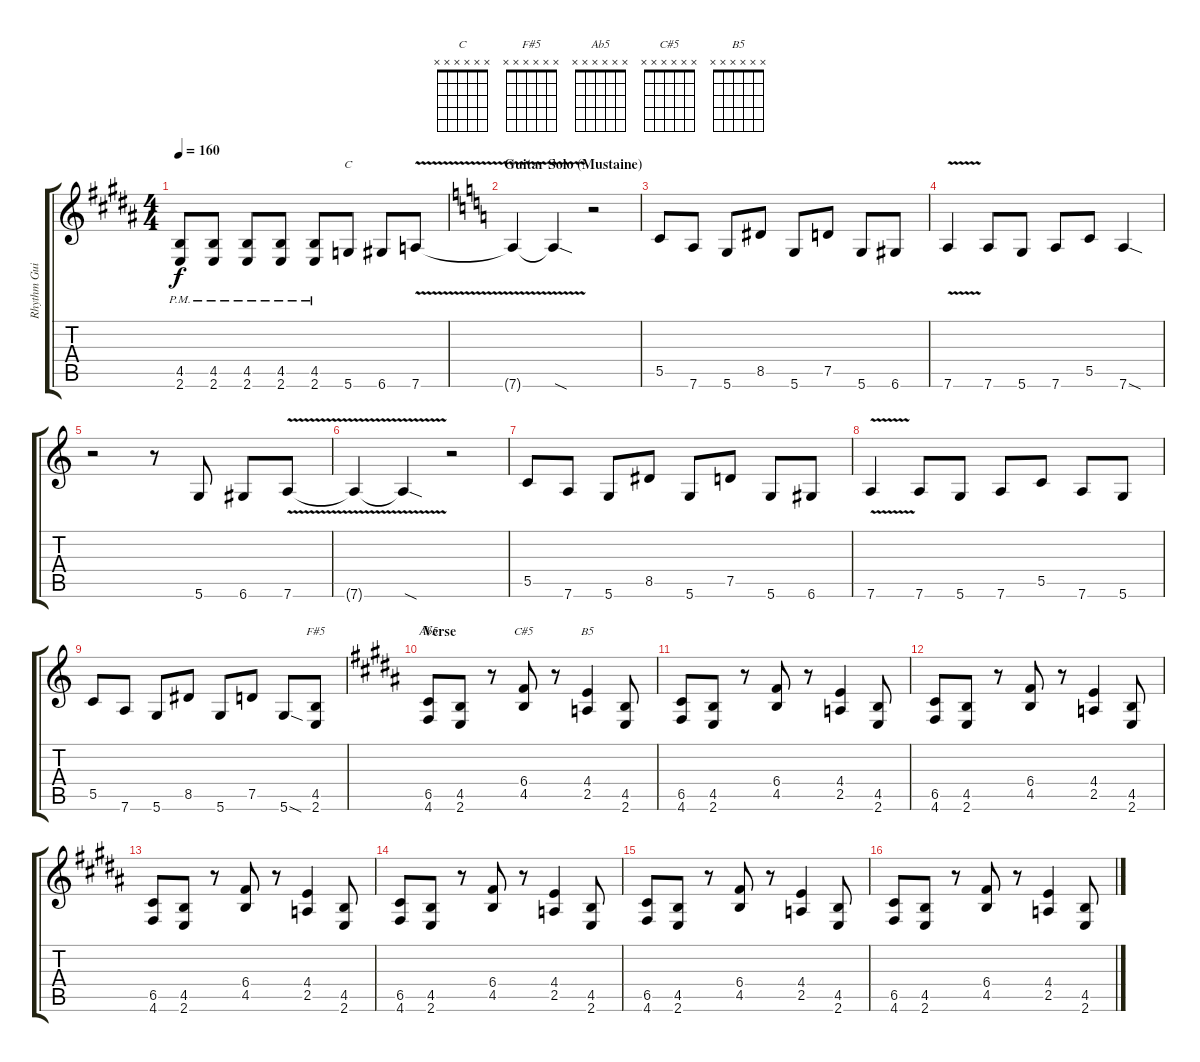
\track ("Rhythm Guitar 2" "Rhythm Gui") {instrument distortionguitar}
\staff {score tabs}
\tuning (D4 A3 F3 C3 G2 D2) {hide}
\chord ("C" x x x x x x)
\chord ("F#5" x x x x x x)
\chord ("Ab5" x x x x x x)
\chord ("C#5" x x x x x x)
\chord ("B5" x x x x x x)
\ts (4 4)
\tempo 160
\clef g2
\ks g#minor
(4.5{pm} 2.6{pm}).8{dy f} (4.5{pm} 2.6{pm}).8 (4.5{pm} 2.6{pm}).8 (4.5{pm} 2.6{pm}).8 (4.5{pm} 2.6{pm}).8 5.6.8{ch "C"} 6.6.8 7.6{v}.8 |
\section ("" "Guitar Solo (Mustaine)")
\ks aminor
7.6{v t}.4 7.6{sod t}.4 r.2 |
5.5.8 7.6.8 5.6.8 8.5.8 5.6.8 7.5.8 5.6.8 6.6.8 |
7.6{v}.4 7.6.8 5.6.8 7.6.8 5.5.8 7.6{sod}.4 |
r.2 r.8 5.6.8 6.6.8 7.6{v}.8 |
7.6{v t}.4 7.6{sod t}.4 r.2 |
5.5.8 7.6.8 5.6.8 8.5.8 5.6.8 7.5.8 5.6.8 6.6.8 |
7.6{v}.4 7.6.8 5.6.8 7.6.8 5.5.8 7.6.8 5.6.8 |
5.5.8 7.6.8 5.6.8 8.5.8 5.6.8 7.5.8 5.6{sod}.8 (4.5 2.6).8{ch "F#5"} |
\section ("" "Verse")
\ks g#minor
(6.5 4.6).8{ch "Ab5"} (4.5 2.6).8 r.8 (6.4 4.5).8{ch "C#5"} r.8 (4.4 2.5).4{ch "B5"} (4.5 2.6).8 |
(6.5 4.6).8 (4.5 2.6).8 r.8 (6.4 4.5).8 r.8 (4.4 2.5).4 (4.5 2.6).8 |
(6.5 4.6).8 (4.5 2.6).8 r.8 (6.4 4.5).8 r.8 (4.4 2.5).4 (4.5 2.6).8 |
(6.5 4.6).8 (4.5 2.6).8 r.8 (6.4 4.5).8 r.8 (4.4 2.5).4 (4.5 2.6).8 |
(6.5 4.6).8 (4.5 2.6).8 r.8 (6.4 4.5).8 r.8 (4.4 2.5).4 (4.5 2.6).8 |
(6.5 4.6).8 (4.5 2.6).8 r.8 (6.4 4.5).8 r.8 (4.4 2.5).4 (4.5 2.6).8 |
(6.5 4.6).8 (4.5 2.6).8 r.8 (6.4 4.5).8 r.8 (4.4 2.5).4 (4.5 2.6).8
